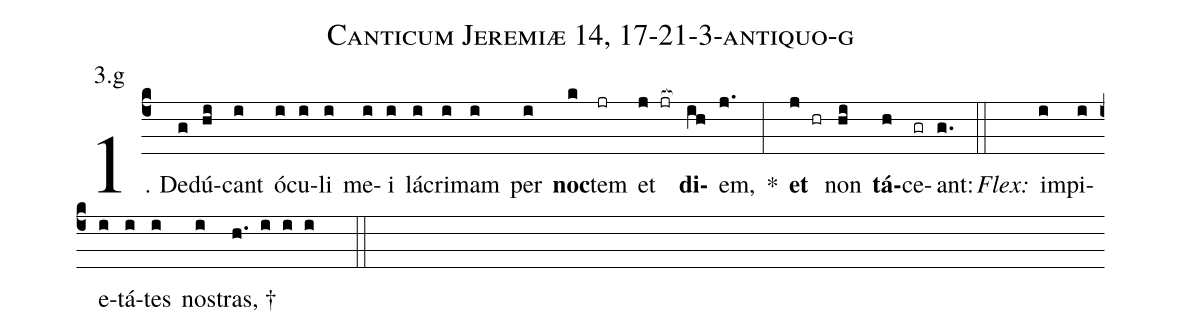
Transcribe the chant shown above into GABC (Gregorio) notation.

name: Canticum Jeremiæ 14, 17-21-3-antiquo-g;
annotation: 3.g;
%%
(c4)1. De(g)dú(hi)cant(i) ó(i)cu(i)li(i) me(i)i(i) lá(i)cri(i)mam(i) per(i) <b>noc</b>(k)tem(jr) et(j jr[ocb:1{]) <b>di</b>(ih[ocb:0}])em,(j.) *(:) <b>et</b>(j hr) non(hi) <b>tá</b>(h)ce(gr)ant:(g.) (::)
<i>Flex:</i>()  im(i)pi(i)e(i)tá(i)tes(i) nos(i)tras, †(h. i i i  ::)
